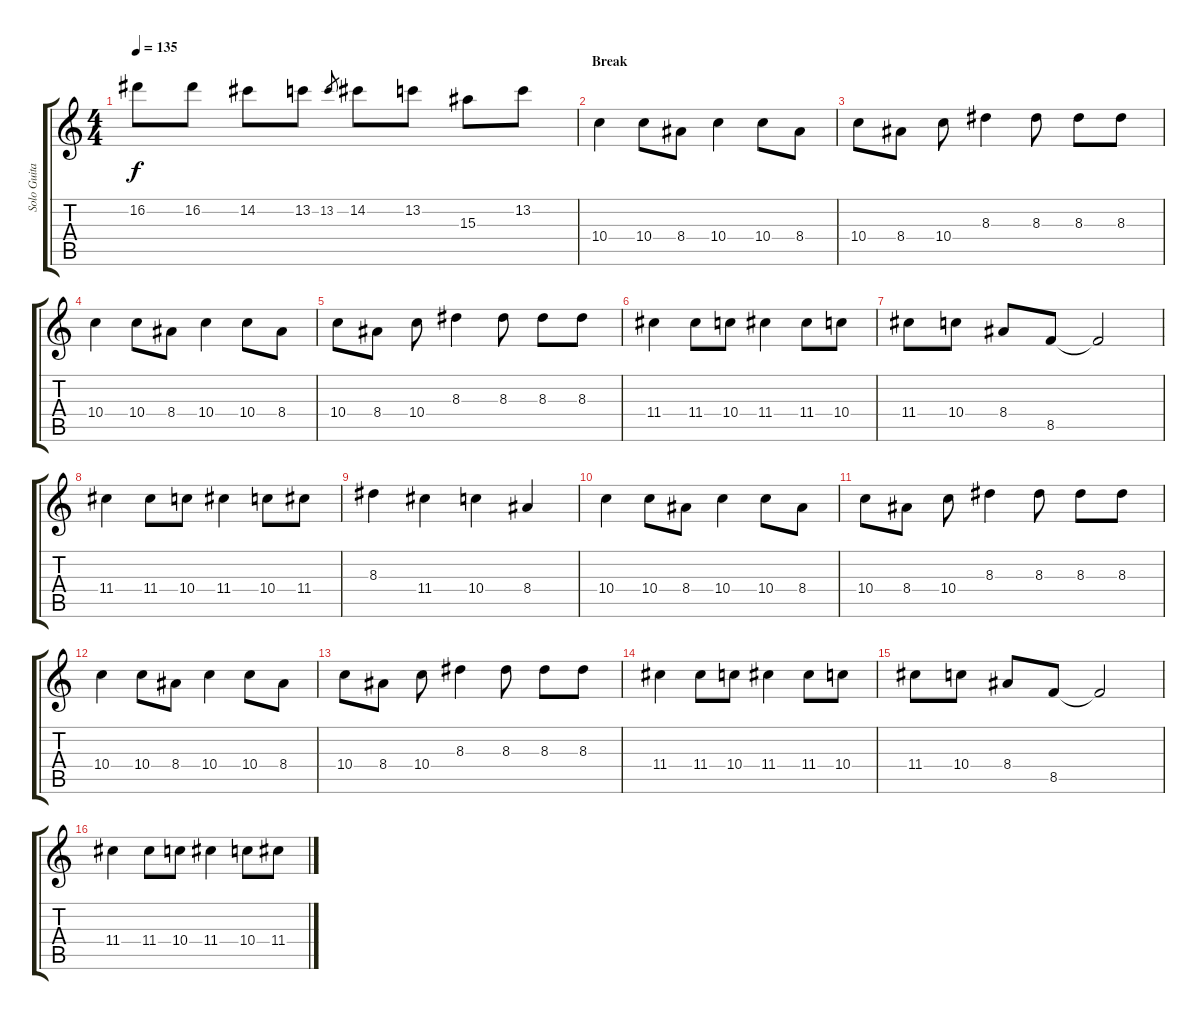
\track ("Solo Guitar" "Solo Guita") {instrument distortionguitar}
\staff {score tabs}
\tuning (E4 B3 G3 D3 A2 E2) {hide}
\ts (4 4)
\tempo 135
\clef g2
\ks c
16.2{t}.8{dy f} 16.2.8 14.2.8 13.2.8 13.2.8{gr} 14.2.8 13.2.8 15.3.8 13.2.8 |
\section ("" "Break")
10.4.4 10.4.8 8.4.8 10.4.4 10.4.8 8.4.8 |
10.4.8 8.4.8 10.4.8 8.3.4 8.3.8 8.3.8 8.3.8 |
10.4.4 10.4.8 8.4.8 10.4.4 10.4.8 8.4.8 |
10.4.8 8.4.8 10.4.8 8.3.4 8.3.8 8.3.8 8.3.8 |
11.4.4 11.4.8 10.4.8 11.4.4 11.4.8 10.4.8 |
11.4.8 10.4.8 8.4.8 8.5.8 8.5{t}.2 |
11.4.4 11.4.8 10.4.8 11.4.4 10.4.8 11.4.8 |
8.3.4 11.4.4 10.4.4 8.4.4 |
10.4.4 10.4.8 8.4.8 10.4.4 10.4.8 8.4.8 |
10.4.8 8.4.8 10.4.8 8.3.4 8.3.8 8.3.8 8.3.8 |
10.4.4 10.4.8 8.4.8 10.4.4 10.4.8 8.4.8 |
10.4.8 8.4.8 10.4.8 8.3.4 8.3.8 8.3.8 8.3.8 |
11.4.4 11.4.8 10.4.8 11.4.4 11.4.8 10.4.8 |
11.4.8 10.4.8 8.4.8 8.5.8 8.5{t}.2 |
11.4.4 11.4.8 10.4.8 11.4.4 10.4.8 11.4.8
